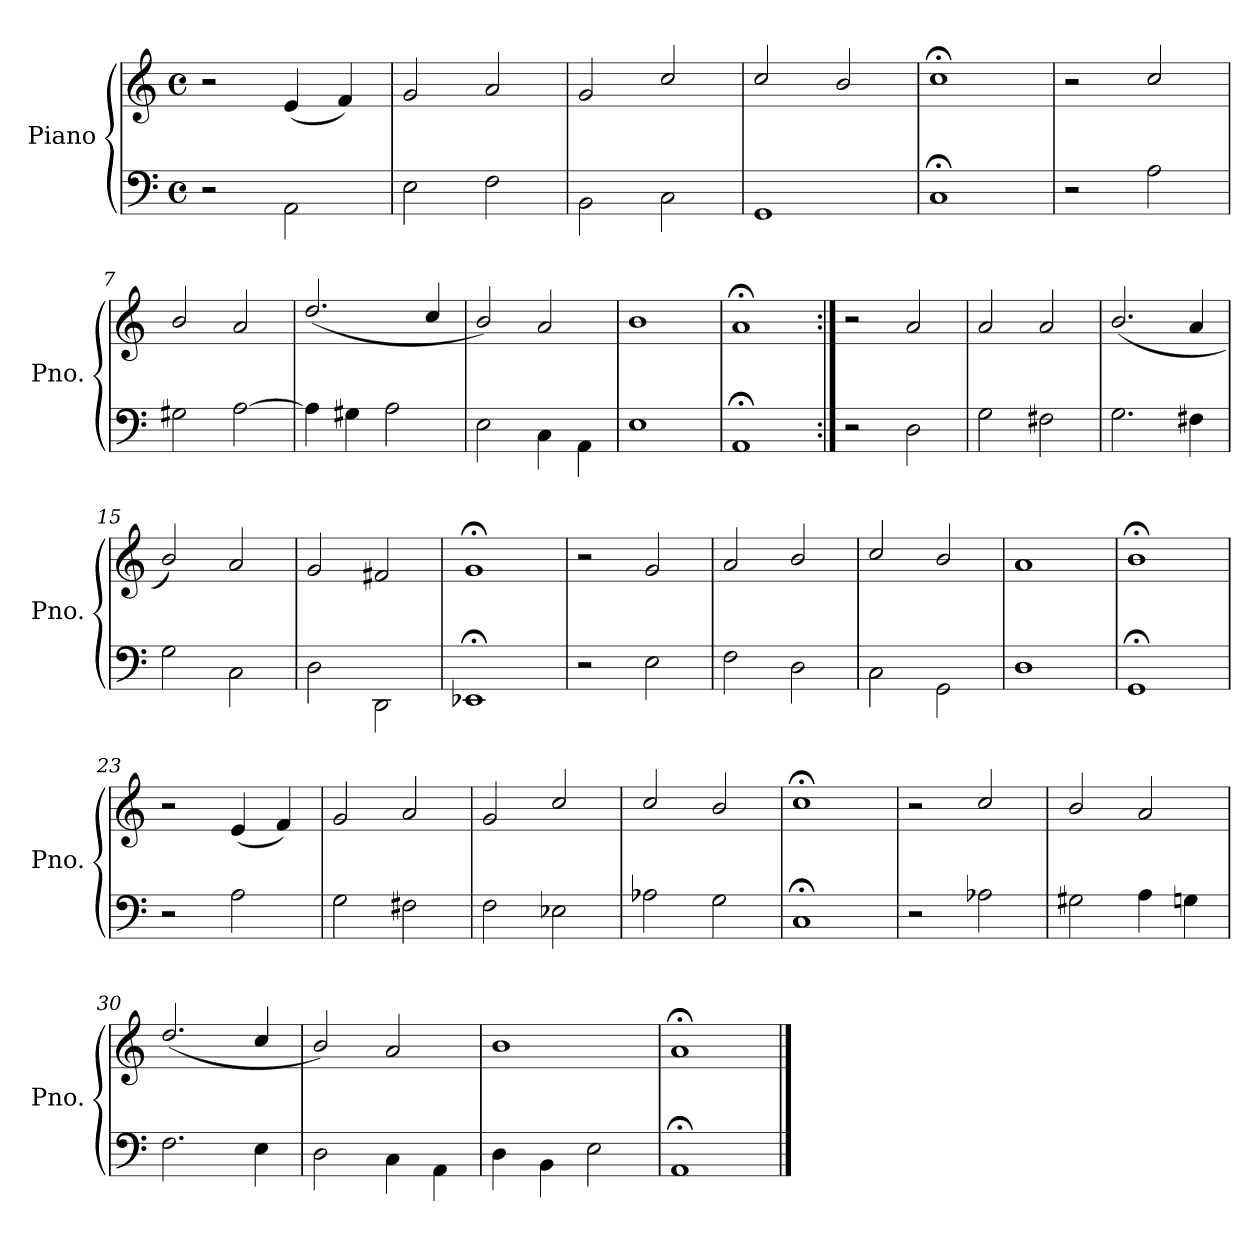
**kern	**kern
*part1	*part1
*staff2	*staff1
*I"Piano	*
*I'Pno.	*
*clefF4	*clefG2
*k[]	*k[]
*M4/4	*M4/4
*met(c)	*met(c)
=1	=1
2r	2r
2AA\	(4e/
.	4f/)
=2	=2
2E\	2g/
2F\	2a/
=3	=3
2BB\	2g/
2C\	2cc/
=4	=4
1GG	2cc/
.	2b/
=5	=5
1C;	1cc;<
=6	=6
2r	2r
2A\	2cc/
=7	=7
2G#X\	2b/
[<2A\	2a/
=8	=8
4A\]	(2.dd/
4G#X\	.
2A\	.
.	4cc/
=9	=9
2E\	2b/)
4C\	2a/
4AA\	.
=10	=10
1E	1b
!!LO:LB:g=z
=11	=11
1AA;	1a;<
!!LO:LB:g=z
=12:|!	=12:|!
2r	2r
2D\	2a/
=13	=13
2G\	2a/
2F#X\	2a/
=14	=14
2.G\	(2.b/
4F#X\	4a/
=15	=15
2G\	2b/)
2C\	2a/
=16	=16
2D\	2g/
2DD\	2f#X/
=17	=17
1EE-X;	1g;<
=18	=18
2r	2r
2E\	2g/
=19	=19
2F\	2a/
2D\	2b/
=20	=20
2C\	2cc/
2GG\	2b/
=21	=21
1D	1a
=22	=22
1GG;	1b;<
!!LO:LB:g=z
=23	=23
2r	2r
2A\	(4e/
.	4f/)
=24	=24
2G\	2g/
2F#X\	2a/
=25	=25
2F\	2g/
2E-X\	2cc/
=26	=26
2A-X\	2cc/
2G\	2b/
=27	=27
1C;	1cc;<
=28	=28
2r	2r
2A-X\	2cc/
=29	=29
2G#X\	2b/
4A\	2a/
4Gn\	.
=30	=30
2.F\	(2.dd/
4E\	4cc/
=31	=31
2D\	2b/)
4C\	2a/
4AA\	.
=32	=32
4D\	1b
4BB\	.
2E\	.
=33	=33
1AA;	1a;<
==	==
*-	*-
